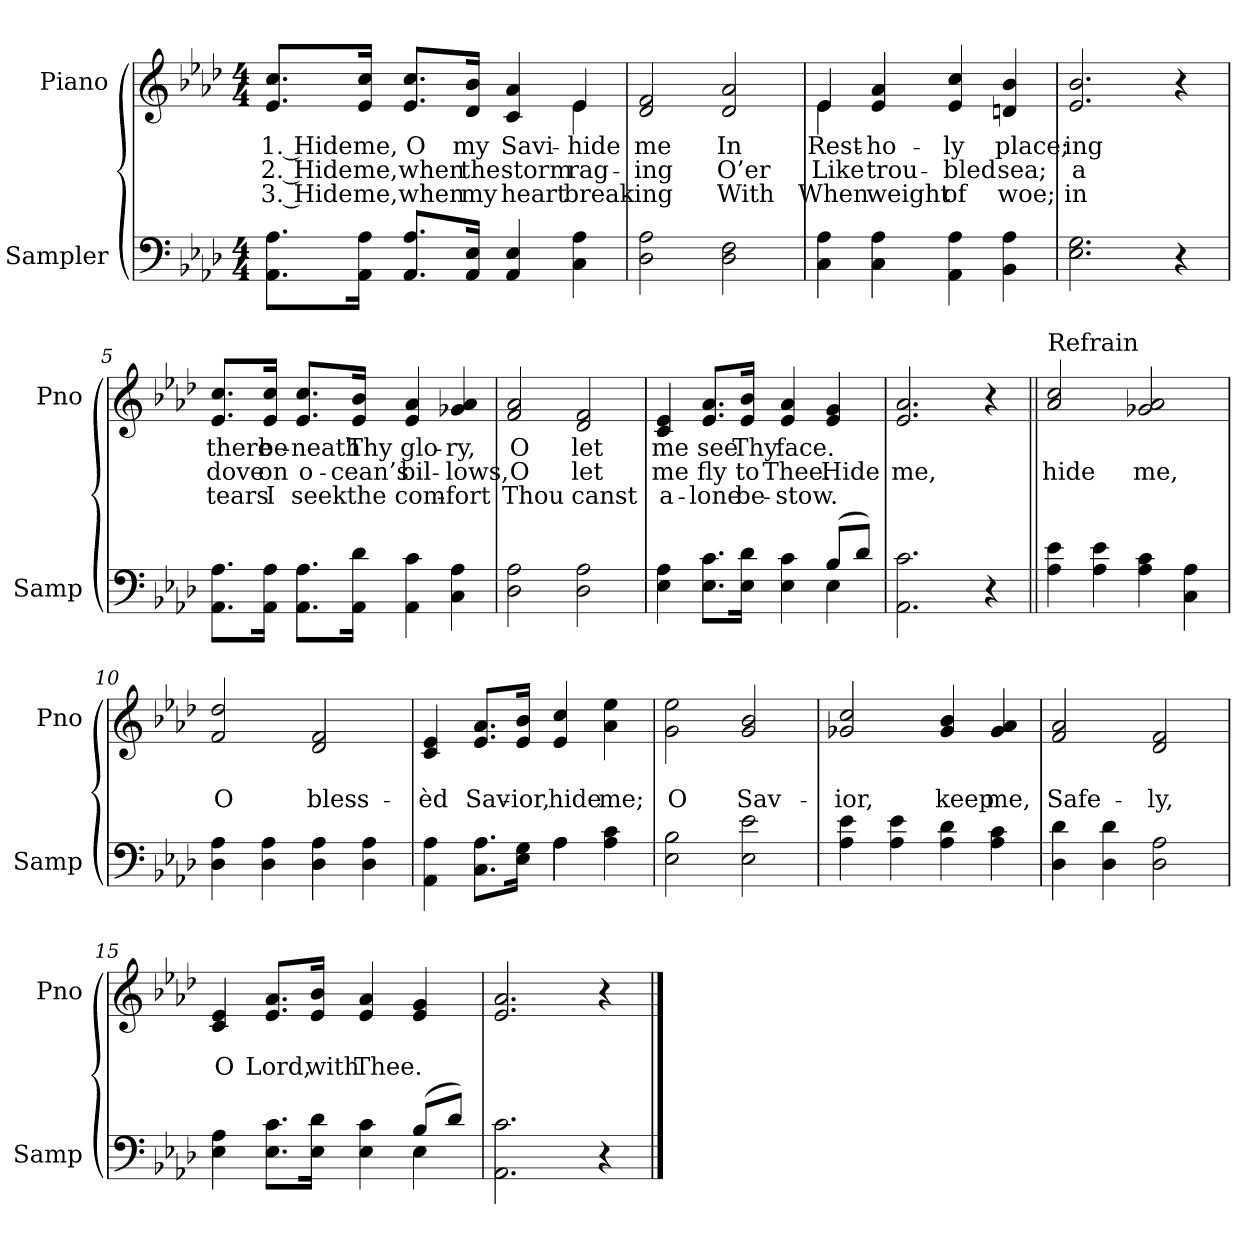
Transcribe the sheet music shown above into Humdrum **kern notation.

**kern	**kern	**text	**text	**text
*part2	*part1	*part1	*part1	*part1
*staff2	*staff1	*staff1	*staff1	*staff1
*I"Sampler	*I"Piano	*	*	*
*I'Samp	*I'Pno	*	*	*
*clefF4	*clefG2	*	*	*
*k[b-e-a-d-]	*k[b-e-a-d-]	*	*	*
*A-:	*A-:	*	*	*
*M4/4	*M4/4	*	*	*
=1	=1	=1	=1	=1
*	*^	*	*	*
8.AA-\ 8.A-\L	8.e-/ 8.cc/L	2.ryy	1. Hide	2. Hide	3. Hide
16AA-\ 16A-\Jk	16e-/ 16cc/Jk	.	me,	me,	me,
8.AA-/ 8.A-/L	8.e-/ 8.cc/L	.	O	when	when
16AA-/ 16E-/Jk	16d-/ 16b-/Jk	.	my	the	my
4AA-/ 4E-/	4c/ 4a-/	.	Savi-	storm	heart
4C\ 4A-\	4e-/	4e-	hide	rag-	break-
*	*v	*v	*	*	*
=2	=2	=2	=2	=2
2D-\ 2A-\	2d-/ 2f/	me	-ing	-ing
2D-\ 2F\	2d-/ 2a-/	In	O’er	With
=3	=3	=3	=3	=3
*	*^	*	*	*
4C\ 4A-\	4e-/	4e-	Rest-	Like	When
4C\ 4A-\	4e-/ 4a-/	2.ryy	ho-	trou-	weight
4AA-\ 4A-\	4e-/ 4cc/	.	-ly	-bled	of
4BB-\ 4A-\	4dn/ 4b-/	.	place;	sea;	woe;
*	*v	*v	*	*	*
=4	=4	=4	=4	=4
2.E-\ 2.G\	2.e-/ 2.b-/	-ing	a	in
4r	4r	.	.	.
=5	=5	=5	=5	=5
8.AA-\ 8.A-\L	8.e-/ 8.cc/L	there	dove	tears
16AA-\ 16A-\Jk	16e-/ 16cc/Jk	be-	on	I
8.AA-\ 8.A-\L	8.e-/ 8.cc/L	-neath	o-	seek
16AA-\ 16d-\Jk	16e-/ 16b-/Jk	Thy	-cean’s	the
4AA-\ 4c\	4e-/ 4a-/	glo-	bil-	com-
4C\ 4A-\	4g-X/ 4a-/	-ry,	-lows,	-fort
=6	=6	=6	=6	=6
2D-\ 2A-\	2f/ 2a-/	O	O	Thou
2D-\ 2A-\	2d-/ 2f/	let	let	canst
=7	=7	=7	=7	=7
*^	*	*	*	*
4E-\ 4A-\	2.ryy	4c/ 4e-/	me	me	a-
8.E-\ 8.c\L	.	8.e-/ 8.a-/L	see	fly	-lone
16E-\ 16d-\Jk	.	16e-/ 16b-/Jk	Thy	to	be-
4E-\ 4c\	.	4e-/ 4a-/	face.	Thee.	-stow.
(8B-/L	4E-	4e-/ 4g/	.	Hide	.
8d-/J)	.	.	.	.	.
*v	*v	*	*	*	*
=8	=8	=8	=8	=8
2.AA-\ 2.c\	2.e-/ 2.a-/	.	me,	.
4r	4r	.	.	.
=9||	=9||	=9||	=9||	=9||
!	!LO:TX:t=Refrain	!	!	!
4A-\ 4e-\	2a-/ 2cc/	.	hide	.
4A-\ 4e-\	.	.	.	.
4A-\ 4c\	2g-X/ 2a-/	.	me,	.
4C\ 4A-\	.	.	.	.
=10	=10	=10	=10	=10
4D-\ 4A-\	2f/ 2dd-/	.	O	.
4D-\ 4A-\	.	.	.	.
4D-\ 4A-\	2d-/ 2f/	.	bless-	.
4D-\ 4A-\	.	.	.	.
=11	=11	=11	=11	=11
*^	*	*	*	*
4AA-\ 4A-\	2ryy	4c/ 4e-/	.	-èd	.
8.C\ 8.A-\L	.	8.e-/ 8.a-/L	.	Sav-	.
16E-\ 16G\Jk	.	16e-/ 16b-/Jk	.	-ior,	.
4A-\	4A-	4e-/ 4cc/	.	hide	.
4A-\ 4c\	4ryy	4a-\ 4ee-\	.	me;	.
*v	*v	*	*	*	*
=12	=12	=12	=12	=12
2E-\ 2B-\	2g\ 2ee-\	.	O	.
2E-\ 2e-\	2g/ 2b-/	.	Sav-	.
=13	=13	=13	=13	=13
4A-\ 4e-\	2g-X/ 2cc/	.	-ior,	.
4A-\ 4e-\	.	.	.	.
4A-\ 4d-\	4g-/ 4b-/	.	keep	.
4A-\ 4c\	4g-/ 4a-/	.	me,	.
=14	=14	=14	=14	=14
4D-\ 4d-\	2f/ 2a-/	.	Safe-	.
4D-\ 4d-\	.	.	.	.
2D-\ 2A-\	2d-/ 2f/	.	-ly,	.
=15	=15	=15	=15	=15
*^	*	*	*	*
4E-\ 4A-\	2.ryy	4c/ 4e-/	.	O	.
8.E-\ 8.c\L	.	8.e-/ 8.a-/L	.	Lord,	.
16E-\ 16d-\Jk	.	16e-/ 16b-/Jk	.	with	.
4E-\ 4c\	.	4e-/ 4a-/	.	Thee.	.
(8B-/L	4E-	4e-/ 4g/	.	.	.
8d-/J)	.	.	.	.	.
*v	*v	*	*	*	*
=16	=16	=16	=16	=16
2.AA-\ 2.c\	2.e-/ 2.a-/	.	.	.
4r	4r	.	.	.
==	==	==	==	==
*-	*-	*-	*-	*-
